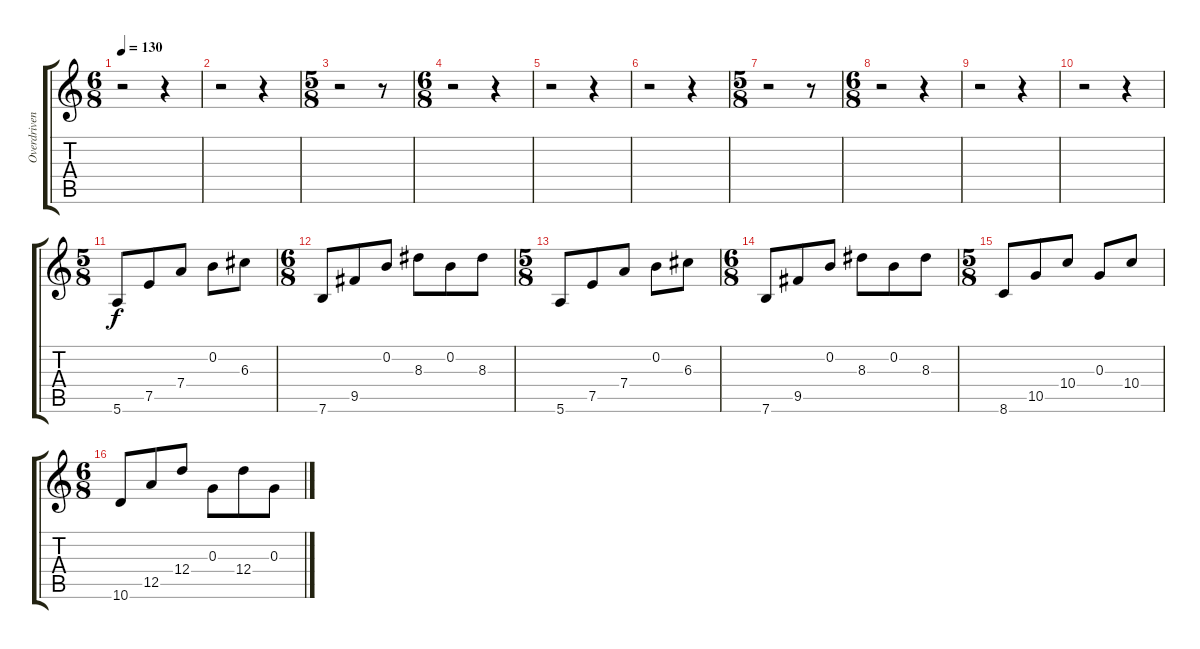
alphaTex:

\track ("Overdriven Guitar" "Overdriven") {instrument overdrivenguitar}
\staff {score tabs}
\tuning (E4 B3 G3 D3 A2 E2) {hide}
\ts (6 8)
\tempo 130
\clef g2
\ks c
r.2{dy f} r.4 |
r.2 r.4 |
\ts (5 8)
r.2 r.8 |
\ts (6 8)
r.2 r.4 |
r.2 r.4 |
r.2 r.4 |
\ts (5 8)
r.2 r.8 |
\ts (6 8)
r.2 r.4 |
r.2 r.4 |
r.2 r.4 |
\ts (5 8)
5.6.8 7.5.8 7.4.8 0.2.8 6.3.8 |
\ts (6 8)
7.6.8 9.5.8 0.2.8 8.3.8 0.2.8 8.3.8 |
\ts (5 8)
5.6.8 7.5.8 7.4.8 0.2.8 6.3.8 |
\ts (6 8)
7.6.8 9.5.8 0.2.8 8.3.8 0.2.8 8.3.8 |
\ts (5 8)
8.6.8 10.5.8 10.4.8 0.3.8 10.4.8 |
\ts (6 8)
10.6.8 12.5.8 12.4.8 0.3.8 12.4.8 0.3.8
